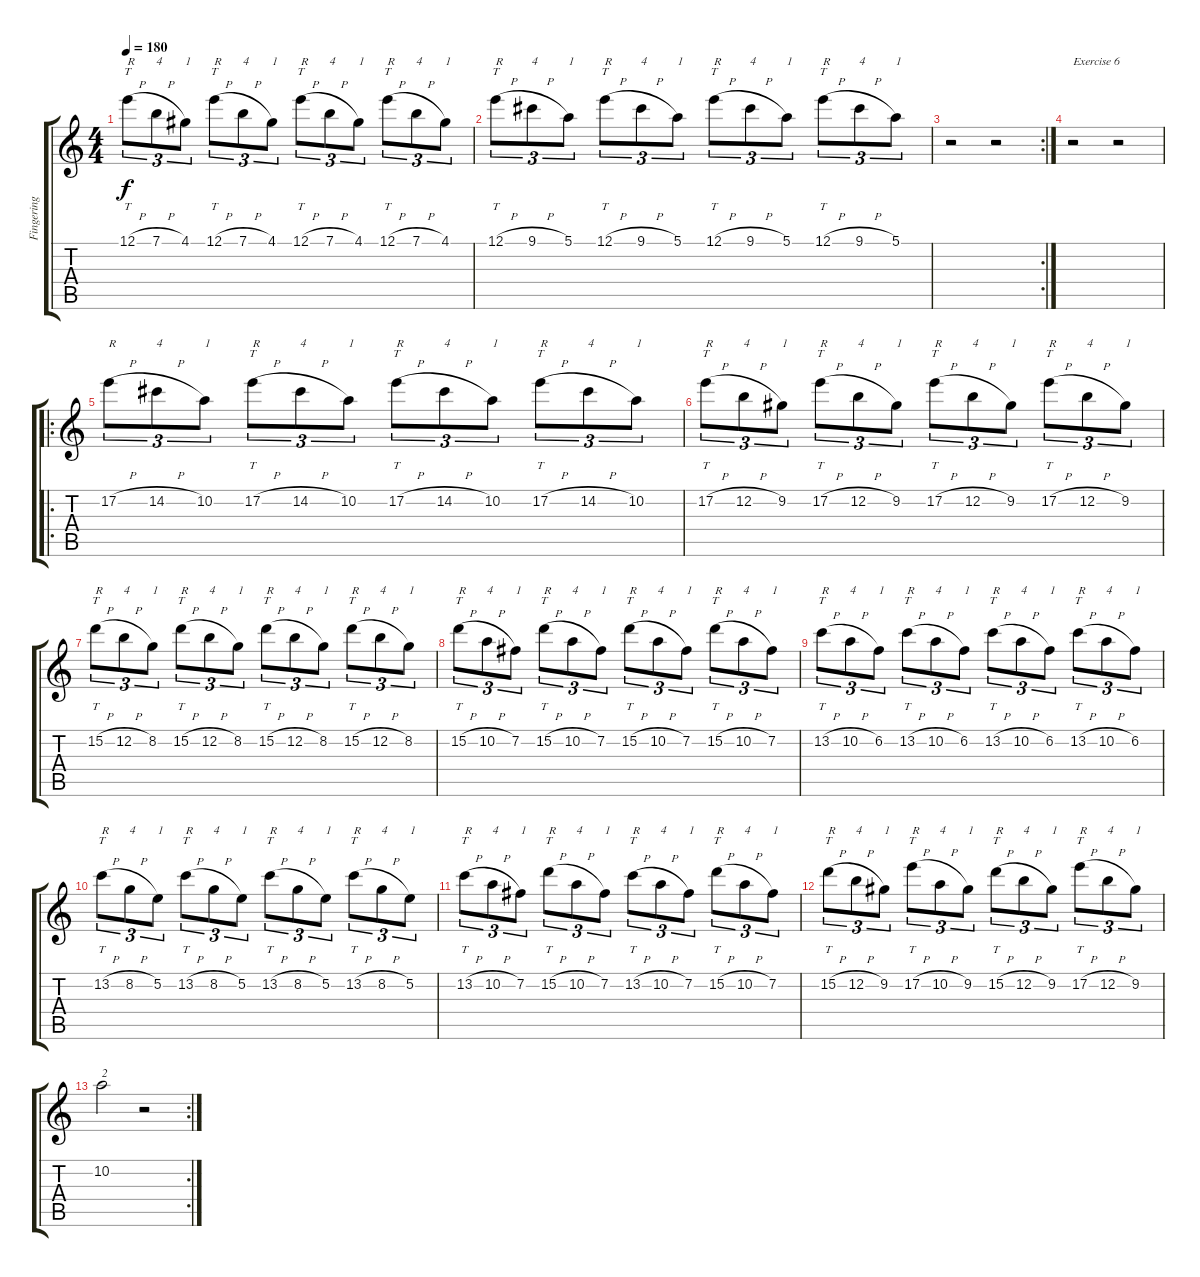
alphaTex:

\track ("Fingering" "Fingering") {instrument distortionguitar}
\staff {score tabs}
\tuning (E4 B3 G3 D3 A2 E2) {hide}
\ts (4 4)
\tempo 180
\clef g2
\ks c
12.1{h}.8{tt tu (3 2) txt "R" dy f} 7.1{h}.8{tu (3 2) txt "4"} 4.1.8{tu (3 2) txt "1"} 12.1{h}.8{tt tu (3 2) txt "R"} 7.1{h}.8{tu (3 2) txt "4"} 4.1.8{tu (3 2) txt "1"} 12.1{h}.8{tt tu (3 2) txt "R"} 7.1{h}.8{tu (3 2) txt "4"} 4.1.8{tu (3 2) txt "1"} 12.1{h}.8{tt tu (3 2) txt "R"} 7.1{h}.8{tu (3 2) txt "4"} 4.1.8{tu (3 2) txt "1"} |
12.1{h}.8{tt tu (3 2) txt "R"} 9.1{h}.8{tu (3 2) txt "4"} 5.1.8{tu (3 2) txt "1"} 12.1{h}.8{tt tu (3 2) txt "R"} 9.1{h}.8{tu (3 2) txt "4"} 5.1.8{tu (3 2) txt "1"} 12.1{h}.8{tt tu (3 2) txt "R"} 9.1{h}.8{tu (3 2) txt "4"} 5.1.8{tu (3 2) txt "1"} 12.1{h}.8{tt tu (3 2) txt "R"} 9.1{h}.8{tu (3 2) txt "4"} 5.1.8{tu (3 2) txt "1"} |
\rc 2
r.2 r.2 |
r.2{txt "Exercise 6"} r.2 |
\ro
17.2{h}.8{tu (3 2) txt "R"} 14.2{h}.8{tu (3 2) txt "4"} 10.2.8{tu (3 2) txt "1"} 17.2{h}.8{tt tu (3 2) txt "R"} 14.2{h}.8{tu (3 2) txt "4"} 10.2.8{tu (3 2) txt "1"} 17.2{h}.8{tt tu (3 2) txt "R"} 14.2{h}.8{tu (3 2) txt "4"} 10.2.8{tu (3 2) txt "1"} 17.2{h}.8{tt tu (3 2) txt "R"} 14.2{h}.8{tu (3 2) txt "4"} 10.2.8{tu (3 2) txt "1"} |
17.2{h}.8{tt tu (3 2) txt "R"} 12.2{h}.8{tu (3 2) txt "4"} 9.2.8{tu (3 2) txt "1"} 17.2{h}.8{tt tu (3 2) txt "R"} 12.2{h}.8{tu (3 2) txt "4"} 9.2.8{tu (3 2) txt "1"} 17.2{h}.8{tt tu (3 2) txt "R"} 12.2{h}.8{tu (3 2) txt "4"} 9.2.8{tu (3 2) txt "1"} 17.2{h}.8{tt tu (3 2) txt "R"} 12.2{h}.8{tu (3 2) txt "4"} 9.2.8{tu (3 2) txt "1"} |
15.2{h}.8{tt tu (3 2) txt "R"} 12.2{h}.8{tu (3 2) txt "4"} 8.2.8{tu (3 2) txt "1"} 15.2{h}.8{tt tu (3 2) txt "R"} 12.2{h}.8{tu (3 2) txt "4"} 8.2.8{tu (3 2) txt "1"} 15.2{h}.8{tt tu (3 2) txt "R"} 12.2{h}.8{tu (3 2) txt "4"} 8.2.8{tu (3 2) txt "1"} 15.2{h}.8{tt tu (3 2) txt "R"} 12.2{h}.8{tu (3 2) txt "4"} 8.2.8{tu (3 2) txt "1"} |
15.2{h}.8{tt tu (3 2) txt "R"} 10.2{h}.8{tu (3 2) txt "4"} 7.2.8{tu (3 2) txt "1"} 15.2{h}.8{tt tu (3 2) txt "R"} 10.2{h}.8{tu (3 2) txt "4"} 7.2.8{tu (3 2) txt "1"} 15.2{h}.8{tt tu (3 2) txt "R"} 10.2{h}.8{tu (3 2) txt "4"} 7.2.8{tu (3 2) txt "1"} 15.2{h}.8{tt tu (3 2) txt "R"} 10.2{h}.8{tu (3 2) txt "4"} 7.2.8{tu (3 2) txt "1"} |
13.2{h}.8{tt tu (3 2) txt "R"} 10.2{h}.8{tu (3 2) txt "4"} 6.2.8{tu (3 2) txt "1"} 13.2{h}.8{tt tu (3 2) txt "R"} 10.2{h}.8{tu (3 2) txt "4"} 6.2.8{tu (3 2) txt "1"} 13.2{h}.8{tt tu (3 2) txt "R"} 10.2{h}.8{tu (3 2) txt "4"} 6.2.8{tu (3 2) txt "1"} 13.2{h}.8{tt tu (3 2) txt "R"} 10.2{h}.8{tu (3 2) txt "4"} 6.2.8{tu (3 2) txt "1"} |
13.2{h}.8{tt tu (3 2) txt "R"} 8.2{h}.8{tu (3 2) txt "4"} 5.2.8{tu (3 2) txt "1"} 13.2{h}.8{tt tu (3 2) txt "R"} 8.2{h}.8{tu (3 2) txt "4"} 5.2.8{tu (3 2) txt "1"} 13.2{h}.8{tt tu (3 2) txt "R"} 8.2{h}.8{tu (3 2) txt "4"} 5.2.8{tu (3 2) txt "1"} 13.2{h}.8{tt tu (3 2) txt "R"} 8.2{h}.8{tu (3 2) txt "4"} 5.2.8{tu (3 2) txt "1"} |
13.2{h}.8{tt tu (3 2) txt "R"} 10.2{h}.8{tu (3 2) txt "4"} 7.2.8{tu (3 2) txt "1"} 15.2{h}.8{tt tu (3 2) txt "R"} 10.2{h}.8{tu (3 2) txt "4"} 7.2.8{tu (3 2) txt "1"} 13.2{h}.8{tt tu (3 2) txt "R"} 10.2{h}.8{tu (3 2) txt "4"} 7.2.8{tu (3 2) txt "1"} 15.2{h}.8{tt tu (3 2) txt "R"} 10.2{h}.8{tu (3 2) txt "4"} 7.2.8{tu (3 2) txt "1"} |
15.2{h}.8{tt tu (3 2) txt "R"} 12.2{h}.8{tu (3 2) txt "4"} 9.2.8{tu (3 2) txt "1"} 17.2{h}.8{tt tu (3 2) txt "R"} 10.2{h}.8{tu (3 2) txt "4"} 9.2.8{tu (3 2) txt "1"} 15.2{h}.8{tt tu (3 2) txt "R"} 12.2{h}.8{tu (3 2) txt "4"} 9.2.8{tu (3 2) txt "1"} 17.2{h}.8{tt tu (3 2) txt "R"} 12.2{h}.8{tu (3 2) txt "4"} 9.2.8{tu (3 2) txt "1"} |
\rc 2
10.2.2{txt "2"} r.2
